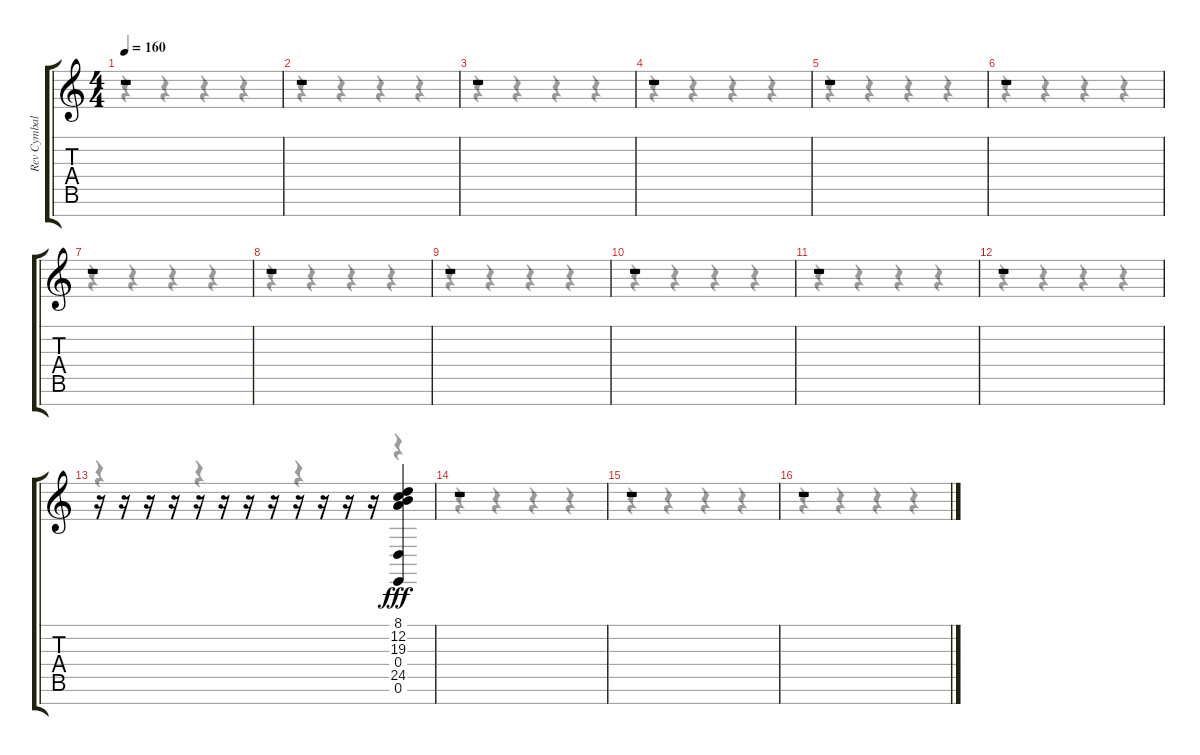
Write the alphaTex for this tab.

\track ("Rev Cymbal" "Rev Cymbal") {instrument reversecymbal}
\staff {score tabs}
\tuning (E4 B3 G3 D3 A2 E2 B1) {hide}
\voice
\ts (4 4)
\tempo 160
\clef g2
\ks c
r.1{dy fff} |
r.1 |
r.1 |
r.1 |
r.1 |
r.1 |
r.1 |
r.1 |
r.1 |
r.1 |
r.1 |
r.1 |
r.16 r.16 r.16 r.16 r.16 r.16 r.16 r.16 r.16 r.16 r.16 r.16 (8.1 12.2 19.3 0.4 24.5 0.6).4 |
r.1 |
r.1 |
r.1
\voice
\clef g2
\ottava regular
\simile none
\ks c
r.4{dy f} r.4 r.4 r.4 |
r.4 r.4 r.4 r.4 |
r.4 r.4 r.4 r.4 |
r.4 r.4 r.4 r.4 |
r.4 r.4 r.4 r.4 |
r.4 r.4 r.4 r.4 |
r.4 r.4 r.4 r.4 |
r.4 r.4 r.4 r.4 |
r.4 r.4 r.4 r.4 |
r.4 r.4 r.4 r.4 |
r.4 r.4 r.4 r.4 |
r.4 r.4 r.4 r.4 |
r.4 r.4 r.4 r.4 |
r.4 r.4 r.4 r.4 |
r.4 r.4 r.4 r.4 |
r.4 r.4 r.4 r.4
